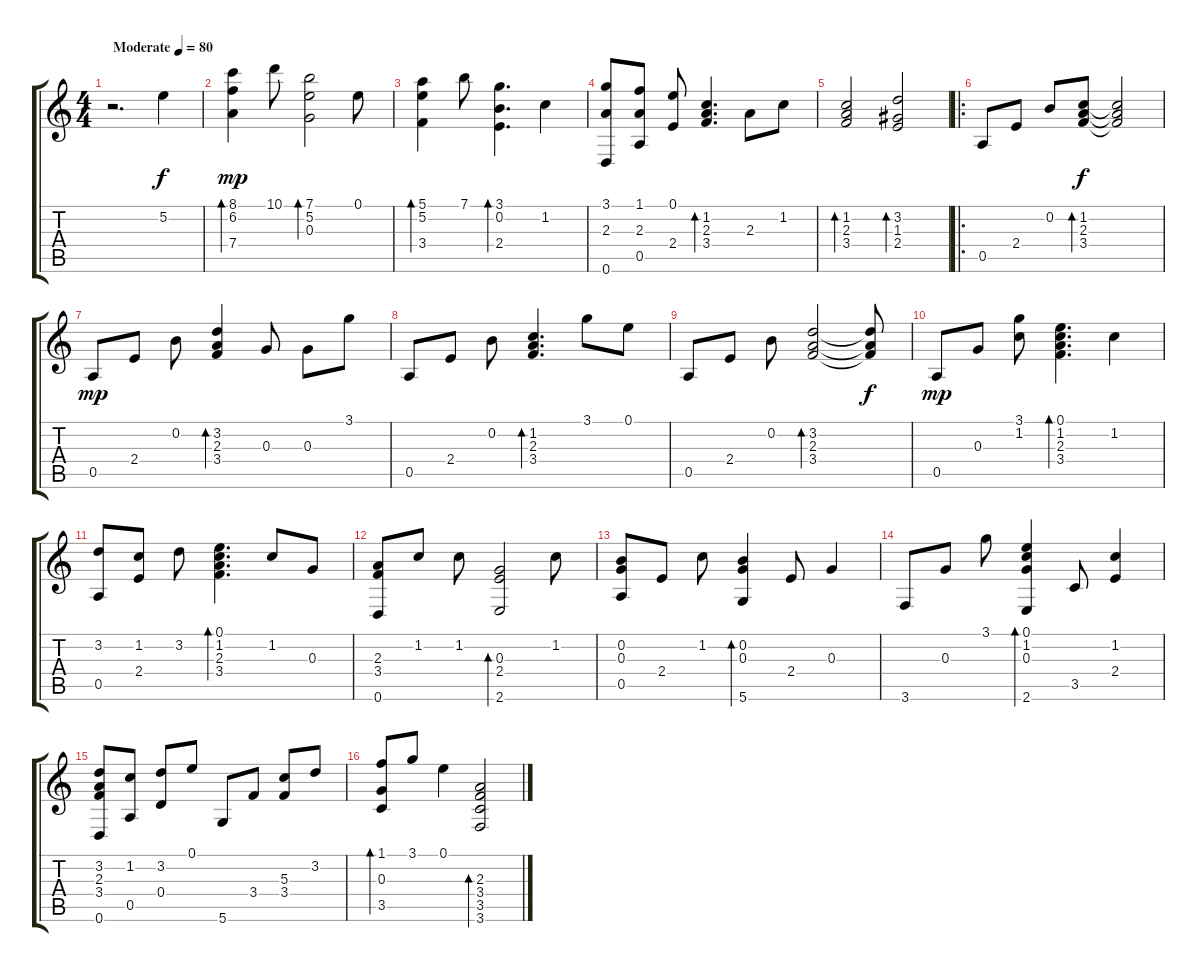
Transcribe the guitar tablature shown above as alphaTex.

\track "" {instrument acousticguitarsteel}
\staff {score tabs}
\tuning (E4 B3 G3 D3 A2 D2) {hide}
\ts (4 4)
\tempo (80 "Moderate")
\clef g2
\ks c
r.2{d dy f instrument acousticguitarsteel} 5.2.4 |
(8.1 6.2 7.4).4{bd 240 dy mp} 10.1.8 (7.1 5.2 0.3).2{bd 240} 0.1.8 |
(5.1 5.2 3.4).4{bd 240} 7.1.8 (3.1 0.2 2.4).4{d bd 240} 1.2.4 |
(3.1 2.3 0.6).8 (1.1 2.3 0.5).8 (0.1 2.4).8 (1.2 2.3 3.4).4{d bd 240} 2.3.8 1.2.8 |
(1.2 2.3 3.4).2{bd 240} (3.2 1.3 2.4).2{bd 240} |
\ro
0.5.8 2.4.8 0.2.8 (1.2 2.3 3.4).8{bd 240 dy f} (1.2{t} 2.3{t} 3.4{t}).2 |
0.5.8{dy mp} 2.4.8 0.2.8 (3.2 2.3 3.4).4{bd 240} 0.3.8 0.3.8 3.1.8 |
0.5.8 2.4.8 0.2.8 (1.2 2.3 3.4).4{d bd 240} 3.1.8 0.1.8 |
0.5.8 2.4.8 0.2.8 (3.2 2.3 3.4).2{bd 240} (3.2{t} 2.3{t} 3.4{t}).8{dy f} |
0.5.8{dy mp} 0.3.8 (3.1 1.2).8 (0.1 1.2 2.3 3.4).4{d bd 240} 1.2.4 |
(3.2 0.5).8 (1.2 2.4).8 3.2.8 (0.1 1.2 2.3 3.4).4{d bd 240} 1.2.8 0.3.8 |
(2.3 3.4 0.6).8 1.2.8 1.2.8 (0.3 2.4 2.6).2{bd 240} 1.2.8 |
(0.2 0.3 0.5).8 2.4.8 1.2.8 (0.2 0.3 5.6).4{bd 240} 2.4.8 0.3.4 |
3.6.8 0.3.8 3.1.8 (0.1 1.2 0.3 2.6).4{bd 240} 3.5.8 (1.2 2.4).4 |
(3.2 2.3 3.4 0.6).8 (1.2 0.5).8 (3.2 0.4).8 0.1.8 5.6.8 3.4.8 (5.3 3.4).8 3.2.8 |
(1.1 0.3 3.5).8{bd 240} 3.1.8 0.1.4 (2.3 3.4 3.5 3.6).2{bd 240}
